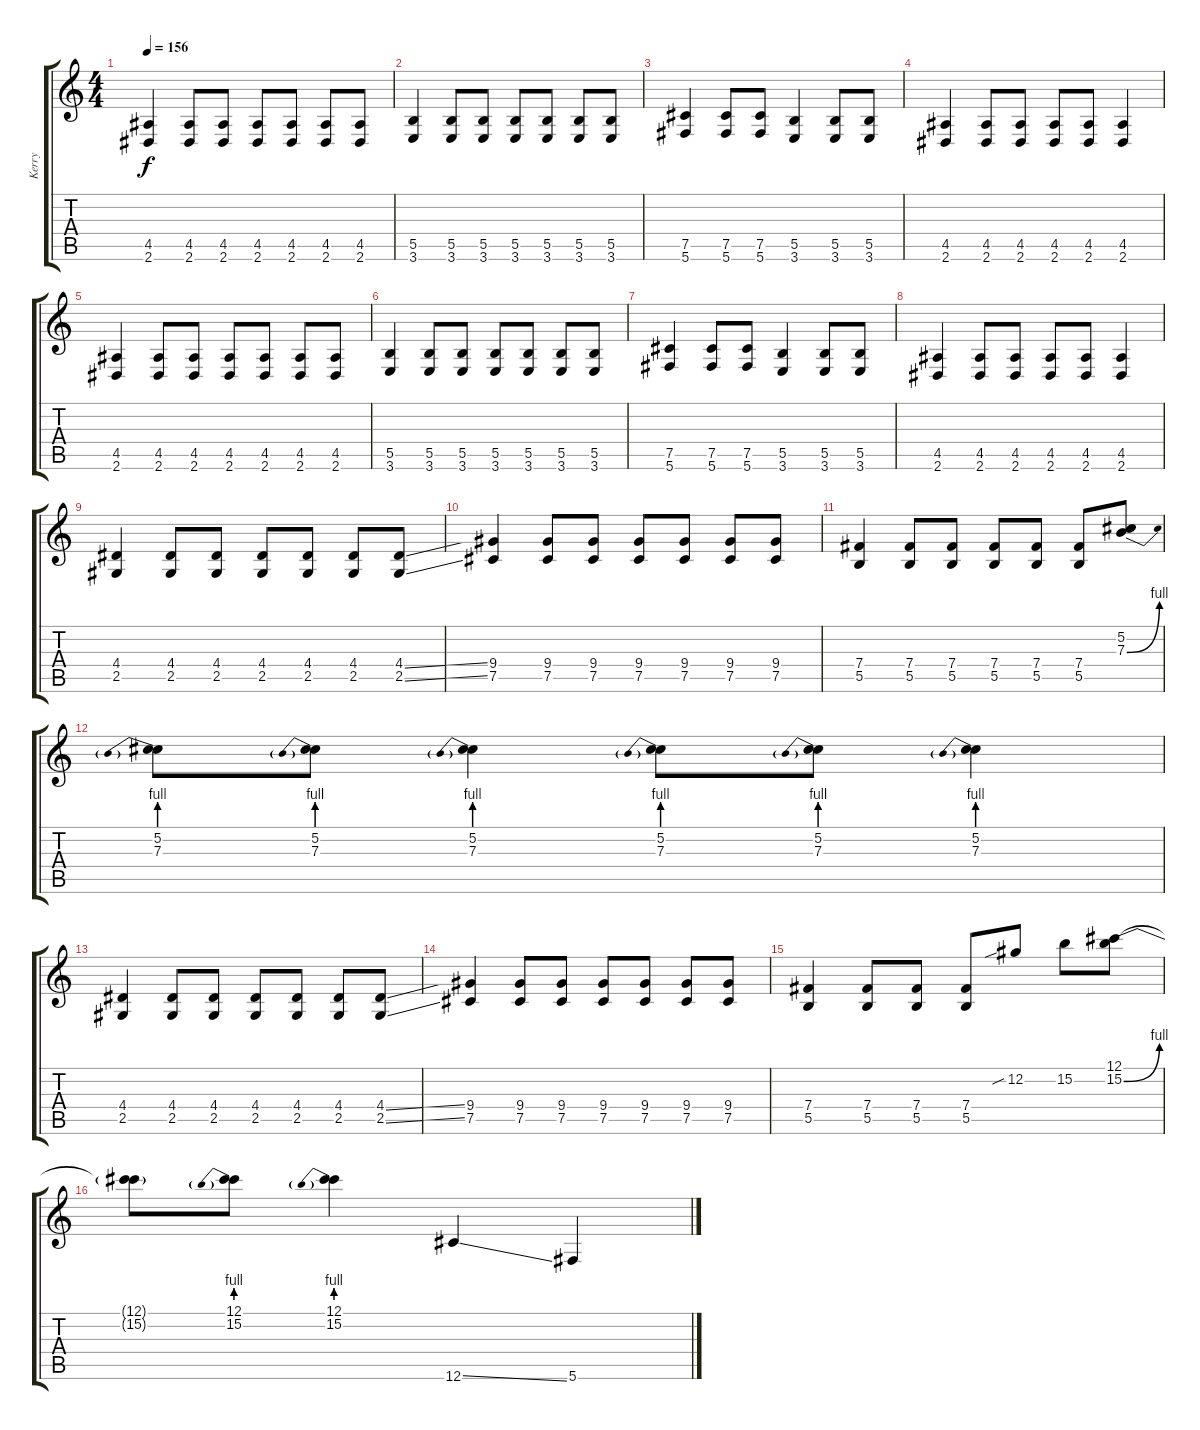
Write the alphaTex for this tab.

\track ("Kerry" "Kerry") {instrument distortionguitar}
\staff {score tabs}
\tuning (Db4 Ab3 E3 B2 Gb2 Db2) {hide}
\ts (4 4)
\tempo 156
\clef g2
\ks c
(4.5 2.6).4{dy f} (4.5 2.6).8 (4.5 2.6).8 (4.5 2.6).8 (4.5 2.6).8 (4.5 2.6).8 (4.5 2.6).8 |
(5.5 3.6).4 (5.5 3.6).8 (5.5 3.6).8 (5.5 3.6).8 (5.5 3.6).8 (5.5 3.6).8 (5.5 3.6).8 |
(7.5 5.6).4 (7.5 5.6).8 (7.5 5.6).8 (5.5 3.6).4 (5.5 3.6).8 (5.5 3.6).8 |
(4.5 2.6).4 (4.5 2.6).8 (4.5 2.6).8 (4.5 2.6).8 (4.5 2.6).8 (4.5 2.6).4 |
(4.5 2.6).4 (4.5 2.6).8 (4.5 2.6).8 (4.5 2.6).8 (4.5 2.6).8 (4.5 2.6).8 (4.5 2.6).8 |
(5.5 3.6).4 (5.5 3.6).8 (5.5 3.6).8 (5.5 3.6).8 (5.5 3.6).8 (5.5 3.6).8 (5.5 3.6).8 |
(7.5 5.6).4 (7.5 5.6).8 (7.5 5.6).8 (5.5 3.6).4 (5.5 3.6).8 (5.5 3.6).8 |
(4.5 2.6).4 (4.5 2.6).8 (4.5 2.6).8 (4.5 2.6).8 (4.5 2.6).8 (4.5 2.6).4 |
(4.4 2.5).4 (4.4 2.5).8 (4.4 2.5).8 (4.4 2.5).8 (4.4 2.5).8 (4.4 2.5).8 (4.4{ss} 2.5{ss}).8 |
(9.4 7.5).4 (9.4 7.5).8 (9.4 7.5).8 (9.4 7.5).8 (9.4 7.5).8 (9.4 7.5).8 (9.4 7.5).8 |
(7.4 5.5).4 (7.4 5.5).8 (7.4 5.5).8 (7.4 5.5).8 (7.4 5.5).8 (7.4 5.5).8 (5.2 7.3{be (bend 0 0 60 4)}).8 |
(5.2 7.3{be (prebend 0 4 60 4)}).8 (5.2 7.3{be (prebend 0 4 60 4)}).8 (5.2 7.3{be (prebend 0 4 60 4)}).4 (5.2 7.3{be (prebend 0 4 60 4)}).8 (5.2 7.3{be (prebend 0 4 60 4)}).8 (5.2 7.3{be (prebend 0 4 60 4)}).4 |
(4.4 2.5).4 (4.4 2.5).8 (4.4 2.5).8 (4.4 2.5).8 (4.4 2.5).8 (4.4 2.5).8 (4.4{ss} 2.5{ss}).8 |
(9.4 7.5).4 (9.4 7.5).8 (9.4 7.5).8 (9.4 7.5).8 (9.4 7.5).8 (9.4 7.5).8 (9.4 7.5).8 |
(7.4 5.5).4 (7.4 5.5).8 (7.4 5.5).8 (7.4 5.5).8 12.2{sib}.8 15.2.8 (12.1 15.2{be (bend 0 0 60 4)}).8 |
(12.1{t} 15.2{t}).8 (12.1 15.2{be (prebend 0 4 60 4)}).8 (12.1 15.2{be (prebend 0 4 60 4)}).4 12.6{ss}.4 5.6.4
